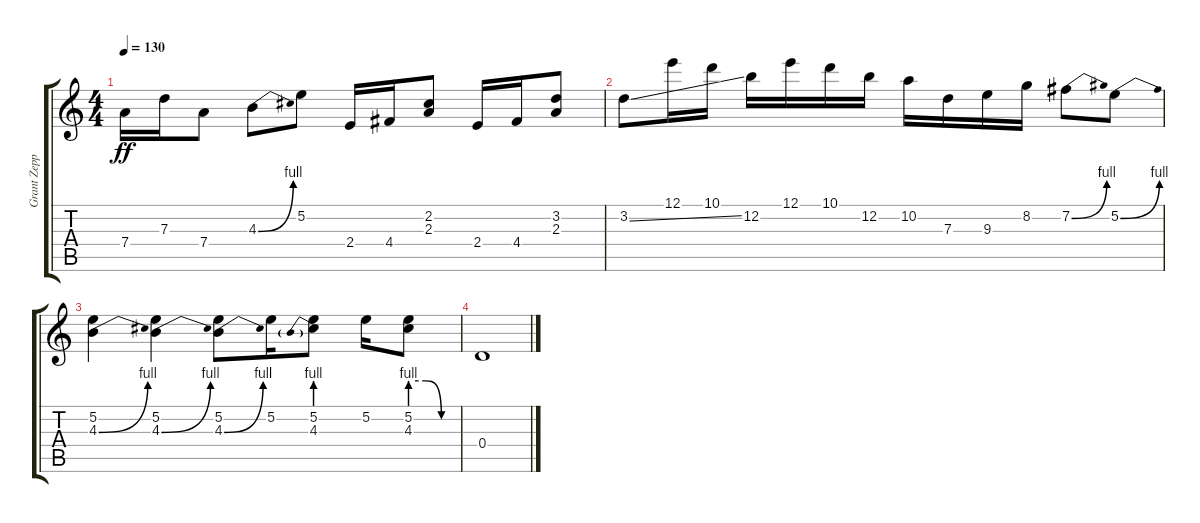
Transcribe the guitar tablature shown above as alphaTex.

\track ("Grant Zeppelin - Electric" "Grant Zepp") {instrument overdrivenguitar}
\staff {score tabs}
\tuning (E4 B3 G3 D3 A2 E2) {hide}
\ts (4 4)
\tempo 130
\clef g2
\ks c
7.4.16{dy ff} 7.3.16 7.4.8 4.3{be (bend 0 0 60 4)}.8 5.2.8 2.4.16 4.4.16 (2.2 2.3).8 2.4.16 4.4.16 (3.2 2.3).8 |
3.2{ss}.8 12.1.16 10.1.16 12.2.16 12.1.16 10.1.16 12.2.16 10.2.16 7.3.16 9.3.16 8.2.16 7.2{be (bend 0 0 60 4)}.8 5.2{be (bend 0 0 60 4)}.8 |
(5.2 4.3{be (bend 0 0 60 4)}).4 (5.2 4.3{be (bend 0 0 60 4)}).4 (5.2 4.3{be (bend 0 0 60 4)}).8 5.2.16 (5.2 4.3{be (prebend 0 4 60 4)}).8 5.2.16 (5.2 4.3{be (custom 0 4 20 4 40 0 60 0)}).8 |
0.4.1
